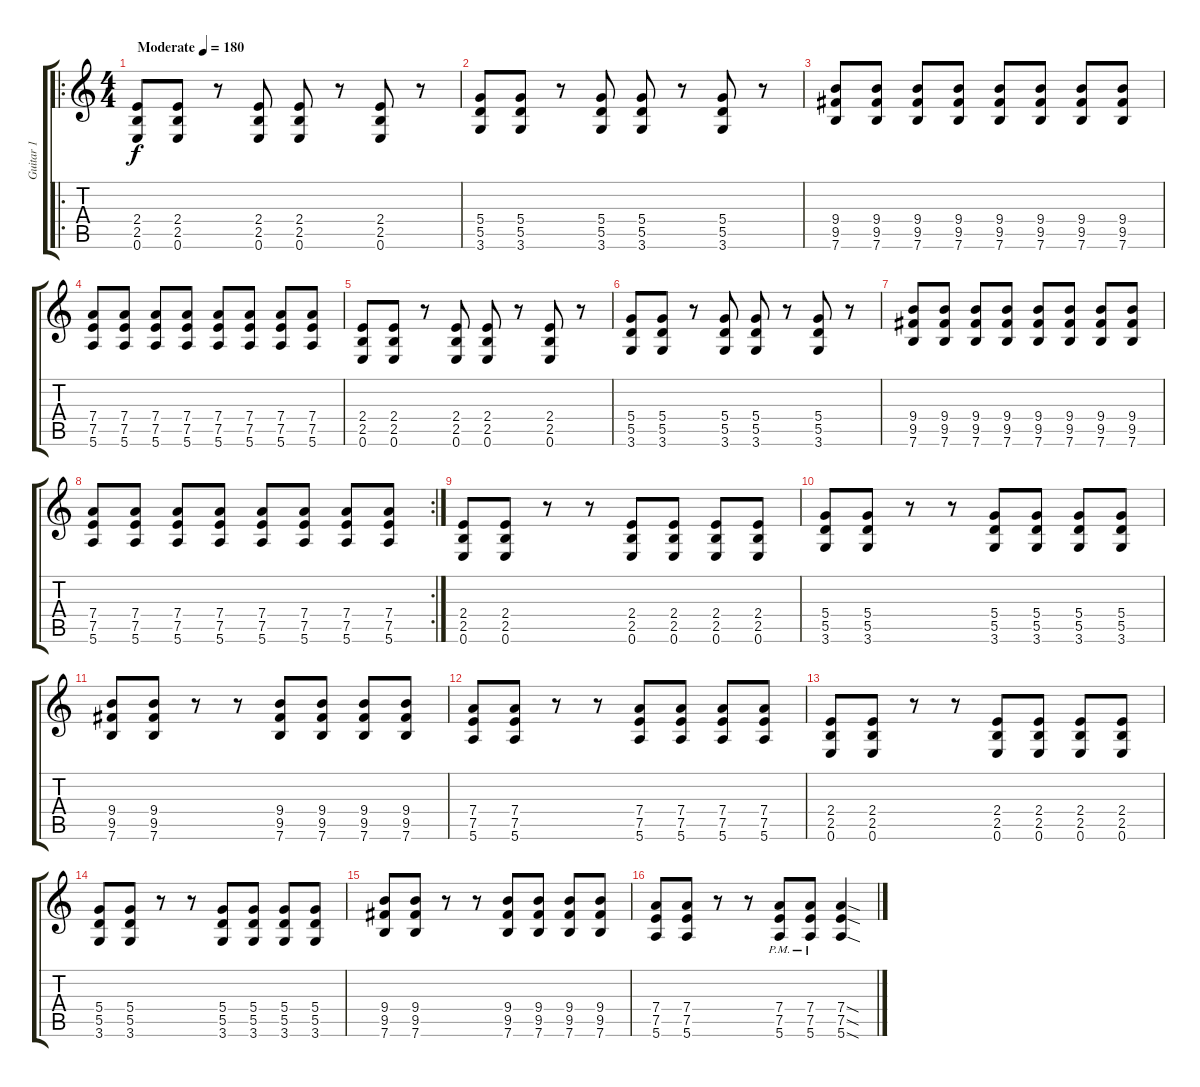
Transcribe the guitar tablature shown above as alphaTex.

\track ("Guitar 1" "Guitar 1") {instrument distortionguitar}
\staff {score tabs}
\tuning (E4 B3 G3 D3 A2 E2) {hide}
\ro
\ts (4 4)
\tempo (180 "Moderate")
\clef g2
\ks c
(2.4 2.5 0.6).8{dy f instrument distortionguitar} (2.4 2.5 0.6).8 r.8 (2.4 2.5 0.6).8 (2.4 2.5 0.6).8 r.8 (2.4 2.5 0.6).8 r.8 |
(5.4 5.5 3.6).8 (5.4 5.5 3.6).8 r.8 (5.4 5.5 3.6).8 (5.4 5.5 3.6).8 r.8 (5.4 5.5 3.6).8 r.8 |
(9.4 9.5 7.6).8 (9.4 9.5 7.6).8 (9.4 9.5 7.6).8 (9.4 9.5 7.6).8 (9.4 9.5 7.6).8 (9.4 9.5 7.6).8 (9.4 9.5 7.6).8 (9.4 9.5 7.6).8 |
(7.4 7.5 5.6).8 (7.4 7.5 5.6).8 (7.4 7.5 5.6).8 (7.4 7.5 5.6).8 (7.4 7.5 5.6).8 (7.4 7.5 5.6).8 (7.4 7.5 5.6).8 (7.4 7.5 5.6).8 |
(2.4 2.5 0.6).8 (2.4 2.5 0.6).8 r.8 (2.4 2.5 0.6).8 (2.4 2.5 0.6).8 r.8 (2.4 2.5 0.6).8 r.8 |
(5.4 5.5 3.6).8 (5.4 5.5 3.6).8 r.8 (5.4 5.5 3.6).8 (5.4 5.5 3.6).8 r.8 (5.4 5.5 3.6).8 r.8 |
(9.4 9.5 7.6).8 (9.4 9.5 7.6).8 (9.4 9.5 7.6).8 (9.4 9.5 7.6).8 (9.4 9.5 7.6).8 (9.4 9.5 7.6).8 (9.4 9.5 7.6).8 (9.4 9.5 7.6).8 |
\rc 2
(7.4 7.5 5.6).8 (7.4 7.5 5.6).8 (7.4 7.5 5.6).8 (7.4 7.5 5.6).8 (7.4 7.5 5.6).8 (7.4 7.5 5.6).8 (7.4 7.5 5.6).8 (7.4 7.5 5.6).8 |
(2.4 2.5 0.6).8 (2.4 2.5 0.6).8 r.8 r.8 (2.4 2.5 0.6).8 (2.4 2.5 0.6).8 (2.4 2.5 0.6).8 (2.4 2.5 0.6).8 |
(5.4 5.5 3.6).8 (5.4 5.5 3.6).8 r.8 r.8 (5.4 5.5 3.6).8 (5.4 5.5 3.6).8 (5.4 5.5 3.6).8 (5.4 5.5 3.6).8 |
(9.4 9.5 7.6).8 (9.4 9.5 7.6).8 r.8 r.8 (9.4 9.5 7.6).8 (9.4 9.5 7.6).8 (9.4 9.5 7.6).8 (9.4 9.5 7.6).8 |
(7.4 7.5 5.6).8 (7.4 7.5 5.6).8 r.8 r.8 (7.4 7.5 5.6).8 (7.4 7.5 5.6).8 (7.4 7.5 5.6).8 (7.4 7.5 5.6).8 |
(2.4 2.5 0.6).8 (2.4 2.5 0.6).8 r.8 r.8 (2.4 2.5 0.6).8 (2.4 2.5 0.6).8 (2.4 2.5 0.6).8 (2.4 2.5 0.6).8 |
(5.4 5.5 3.6).8 (5.4 5.5 3.6).8 r.8 r.8 (5.4 5.5 3.6).8 (5.4 5.5 3.6).8 (5.4 5.5 3.6).8 (5.4 5.5 3.6).8 |
(9.4 9.5 7.6).8 (9.4 9.5 7.6).8 r.8 r.8 (9.4 9.5 7.6).8 (9.4 9.5 7.6).8 (9.4 9.5 7.6).8 (9.4 9.5 7.6).8 |
(7.4 7.5 5.6).8 (7.4 7.5 5.6).8 r.8 r.8 (7.4{pm} 7.5{pm} 5.6{pm}).8 (7.4{pm} 7.5{pm} 5.6{pm}).8 (7.4{sod} 7.5{sod} 5.6{sod}).4
